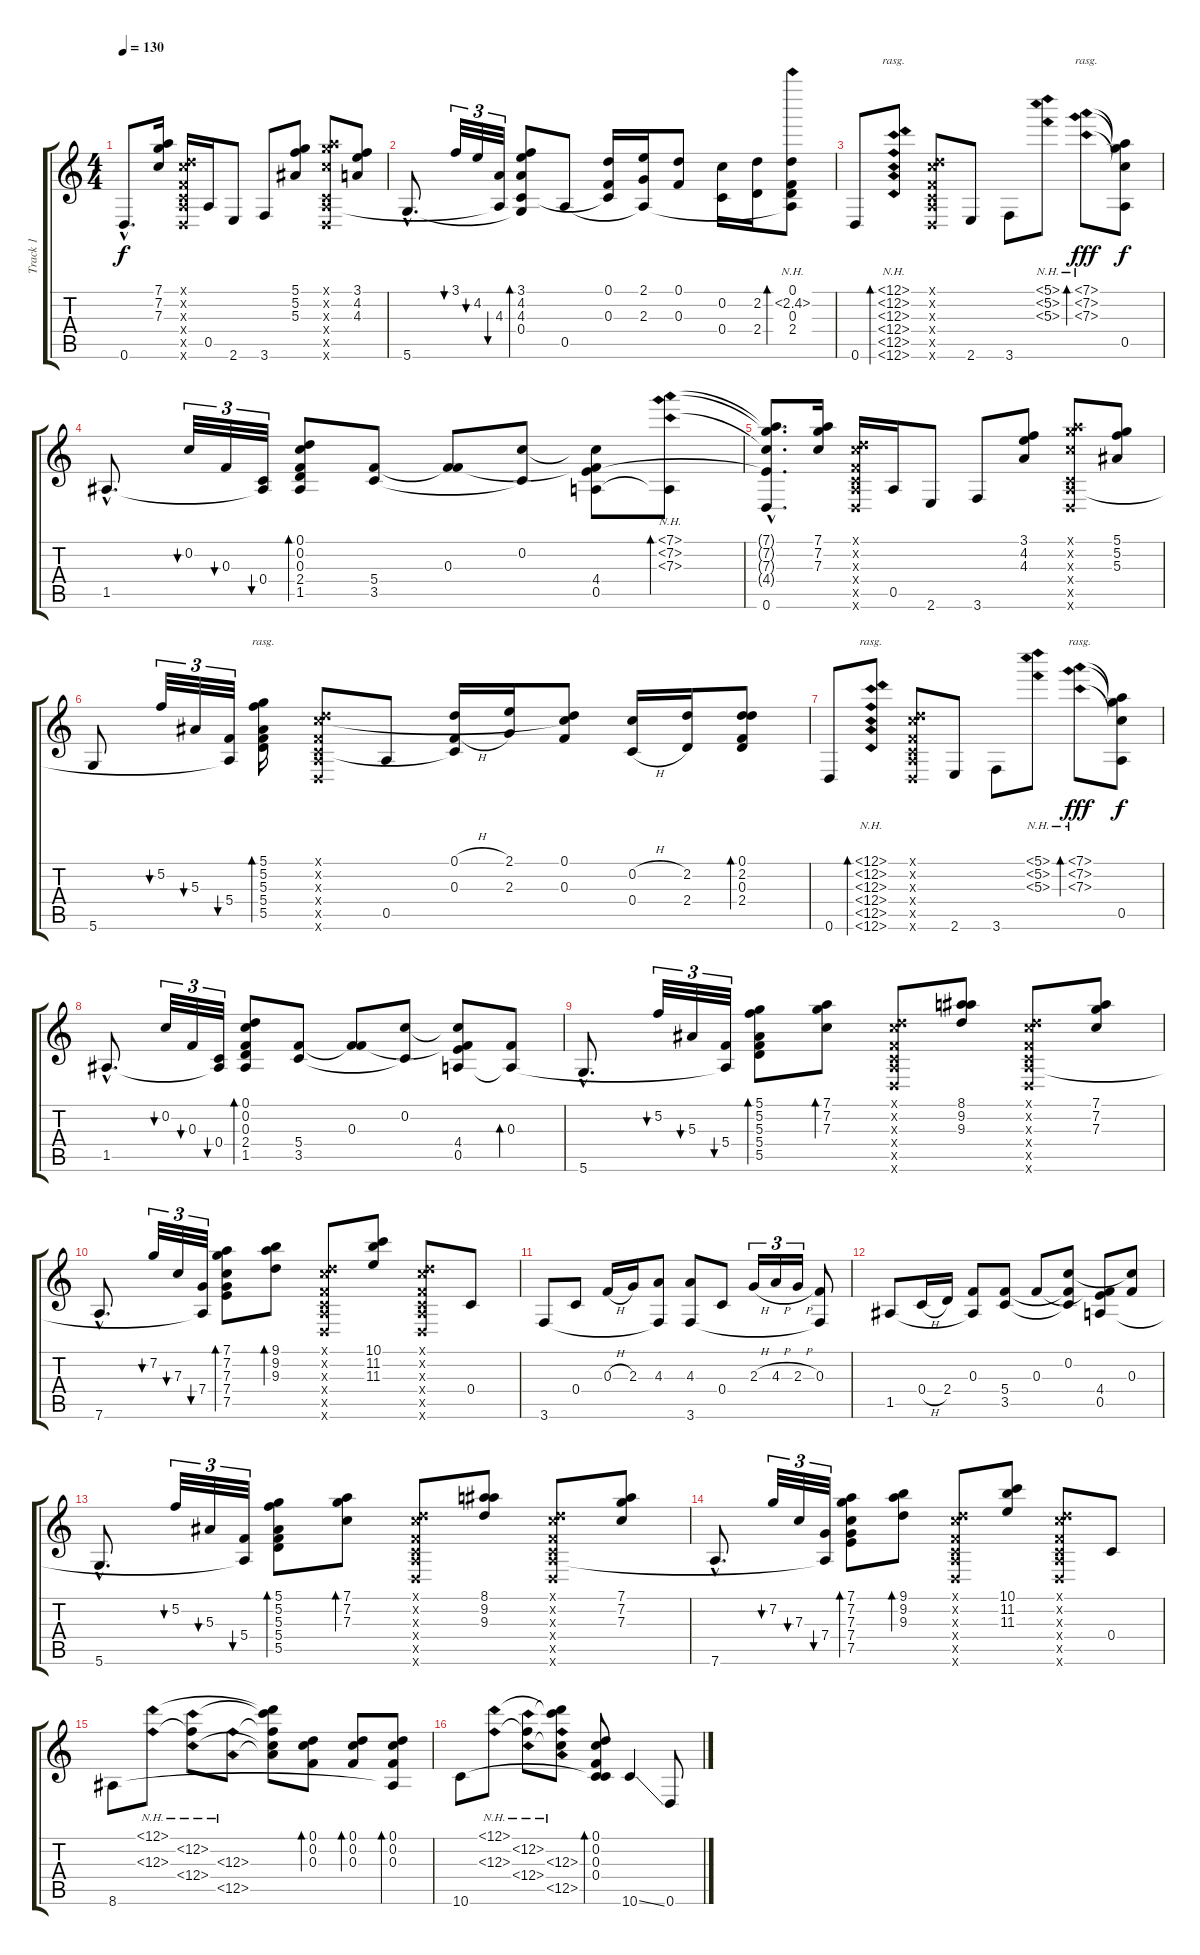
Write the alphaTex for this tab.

\track ("Track 1" "Track 1") {instrument acousticguitarsteel}
\staff {score tabs}
\tuning (D4 C4 F3 C3 A2 D2) {hide}
\ts (4 4)
\tempo 130
\clef g2
\ks c
0.6{hac}.8{d dy f} (7.1 7.2 7.3).16 (0.1{x} 0.2{x} 0.3{x} 0.4{x} 0.5{x} 0.6{x}).16 0.5.16 2.6.8 3.6.8 (5.1 5.2 5.3).8 (7.1{x} 7.2{x} 7.3{x} 0.4{x} 0.5{x} 0.6{x}).8 (3.1 4.2 4.3).8 |
5.6{hac}.8{d} 3.1.32{tu (3 2) bu 30} 4.2.32{tu (3 2) bu 30} (4.3 0.5{t}).32{tu (3 2) bu 30} (3.1 4.2 4.3 0.4 5.6{t}).8{bd 30} 0.5.8 (0.1 0.3 0.4{t}).16 (2.1 2.3 0.5{t}).16 (0.1 0.3).8 (0.2 0.4).16 (2.2 2.4).16 (0.1 2.2{nh} 0.3 2.4 0.5{t}).8{bd 30} |
0.6.8 (12.1{nh} 12.2{nh} 12.3{nh} 12.4{nh} 12.5{nh} 12.6{nh}).8{bd 480 rasg ii} (0.1{x} 0.2{x} 0.3{x} 0.4{x} 0.5{x} 0.6{x}).8 2.6.8 3.6.8 (5.1{nh} 5.2{nh} 5.3{nh}).8 (7.1{nh} 7.2{nh} 7.3{nh}).8{bd 30 rasg ii dy fff} (7.1{t} 7.2{t} 7.3{t} 0.5).8{dy f} |
1.5{hac}.8{d} 0.2.32{tu (3 2) bu 30} 0.3.32{tu (3 2) bu 30} (0.4 1.5{t}).32{tu (3 2) bu 30} (0.1 0.2 0.3 2.4 1.5).8{bd 30} (5.4 3.5).8 (0.3 5.4{t}).8 (0.2 3.5{t}).8 (0.2{t} 0.3{t} 4.4 0.5).8 (7.1{nh} 7.2{nh} 7.3{nh} 0.5{t}).8{bd 30} |
(7.1{hac t} 7.2{hac t} 7.3{hac t} 4.4{hac t} 0.6{hac}).8{d} (7.1 7.2 7.3).16 (0.1{x} 0.2{x} 0.3{x} 0.4{x} 0.5{x} 0.6{x}).16 0.5.16 2.6.8 3.6.8 (3.1 4.2 4.3).8 (7.1{x} 7.2{x} 7.3{x} 0.4{x} 0.5{x} 0.6{x}).8 (5.1 5.2 5.3).8 |
5.6.8 5.2.32{tu (3 2) bu 30} 5.3.32{tu (3 2) bu 30} (5.4 0.5{t}).32{tu (3 2) bu 30} (5.1 5.2 5.3 5.4 5.5).16{bd 120 rasg ii} (0.1{x} 0.2{x} 0.3{x} 0.4{x} 0.5{x} 0.6{x}).8 0.5.8 (0.1{h} 0.3{h} 0.4{t}).16 (2.1 2.3).16 (0.1 0.2{t} 0.3).8 (0.2{h} 0.4{h}).16 (2.2 2.4).16 (0.1 2.2 0.3 2.4).8{bd 30} |
0.6.8 (12.1{nh} 12.2{nh} 12.3{nh} 12.4{nh} 12.5{nh} 12.6{nh}).8{bd 480 rasg ii} (0.1{x} 0.2{x} 0.3{x} 0.4{x} 0.5{x} 0.6{x}).8 2.6.8 3.6.8 (5.1{nh} 5.2{nh} 5.3{nh}).8 (7.1{nh} 7.2{nh} 7.3{nh}).8{bd 30 rasg ii dy fff} (7.1{t} 7.2{t} 7.3{t} 0.5).8{dy f} |
1.5{hac}.8{d} 0.2.32{tu (3 2) bu 30} 0.3.32{tu (3 2) bu 30} (0.4 1.5{t}).32{tu (3 2) bu 30} (0.1 0.2 0.3 2.4 1.5).8{bd 30} (5.4 3.5).8 (0.3 5.4{t}).8 (0.2 3.5{t}).8 (0.2{t} 0.3{t} 4.4 0.5).8 (0.3 0.5{t}).8{bd 30} |
5.6{hac}.8{d} 5.2.32{tu (3 2) bu 30} 5.3.32{tu (3 2) bu 30} (5.4 0.5{t}).32{tu (3 2) bu 30} (5.1 5.2 5.3 5.4 5.5).8{bd 30} (7.1 7.2 7.3).8{bd 60} (0.1{x} 0.2{x} 0.3{x} 0.4{x} 0.5{x} 0.6{x}).8 (8.1 9.2 9.3).8 (0.1{x} 0.2{x} 0.3{x} 0.4{x} 0.5{x} 0.6{x}).8 (7.1 7.2 7.3).8 |
7.6{hac}.8{d} 7.2.32{tu (3 2) bu 30} 7.3.32{tu (3 2) bu 30} (7.4 0.5{t}).32{tu (3 2) bu 30} (7.1 7.2 7.3 7.4 7.5).8{bd 30} (9.1 9.2 9.3).8{bd 60} (0.1{x} 0.2{x} 0.3{x} 0.4{x} 0.5{x} 0.6{x}).8 (10.1 11.2 11.3).8 (0.1{x} 0.2{x} 0.3{x} 0.4{x} 0.5{x} 0.6{x}).8 0.4.8 |
3.6.8 0.4.8 0.3{h}.16 2.3.16 (4.3 3.6{t}).8 (4.3 3.6).8 0.4.8 2.3{h}.16{tu (3 2)} 4.3{h}.16{tu (3 2)} 2.3{h}.16{tu (3 2)} (0.3 3.6{t}).8 |
1.5.8 0.4{h}.16 2.4.16 (0.3 1.5{t}).8 (5.4 3.5).8 0.3.8 (0.2 5.4{t} 3.5{t}).8 (0.3{t} 4.4 0.5).8 (0.2{t} 0.3).8 |
5.6{hac}.8{d} 5.2.32{tu (3 2) bu 30} 5.3.32{tu (3 2) bu 30} (5.4 0.5{t}).32{tu (3 2) bu 30} (5.1 5.2 5.3 5.4 5.5).8{bd 30} (7.1 7.2 7.3).8{bd 60} (0.1{x} 0.2{x} 0.3{x} 0.4{x} 0.5{x} 0.6{x}).8 (8.1 9.2 9.3).8 (0.1{x} 0.2{x} 0.3{x} 0.4{x} 0.5{x} 0.6{x}).8 (7.1 7.2 7.3).8 |
7.6{hac}.8{d} 7.2.32{tu (3 2) bu 30} 7.3.32{tu (3 2) bu 30} (7.4 0.5{t}).32{tu (3 2) bu 30} (7.1 7.2 7.3 7.4 7.5).8{bd 30} (9.1 9.2 9.3).8{bd 60} (0.1{x} 0.2{x} 0.3{x} 0.4{x} 0.5{x} 0.6{x}).8 (10.1 11.2 11.3).8 (0.1{x} 0.2{x} 0.3{x} 0.4{x} 0.5{x} 0.6{x}).8 0.4.8 |
8.6.8 (12.1{nh} 12.3{nh}).8 (12.2{nh} 12.3{t} 12.4{nh}).8 (12.3{nh} 12.5{nh}).8 (12.1{t} 12.2{t} 12.3{t} 12.4{t} 12.5{t}).8 (0.1 0.2 0.3).8{bd 60} (0.1 0.2 0.3).8{bd 60} (0.1 0.2 0.3 8.6{t}).8{bd 60} |
10.6.8 (12.1{nh} 12.3{nh}).8 (12.2{nh} 12.3{t} 12.4{nh}).8 (12.1{t} 12.2{t} 12.3{nh} 12.4{t} 12.5{nh}).8 (0.1 0.2 0.3 0.4 10.6{t}).8{bd 30} 10.6{ss}.4 0.6.8
